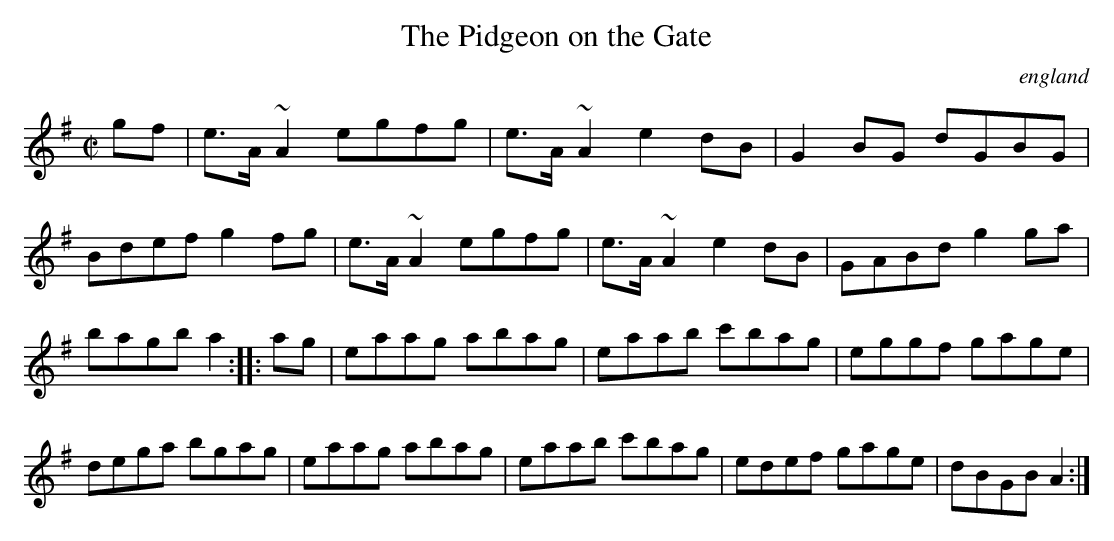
X:1
T:Pidgeon on the Gate, The
O:england
M:C|
K:G
gf|e3/2A/2 ~A2 egfg|e3/2A/2 ~A2 e2 dB| G2BG dGBG|Bdef g2fg|\
e3/2A/2 ~A2 egfg|e3/2A/2 ~A2 e2 dB|GABd g2ga|bagb a2::\
ag|eaag abag|eaab c'bag|eggf gage|dega bgag|\
eaag abag|eaab c'bag|edef gage|dBGB A2:|
